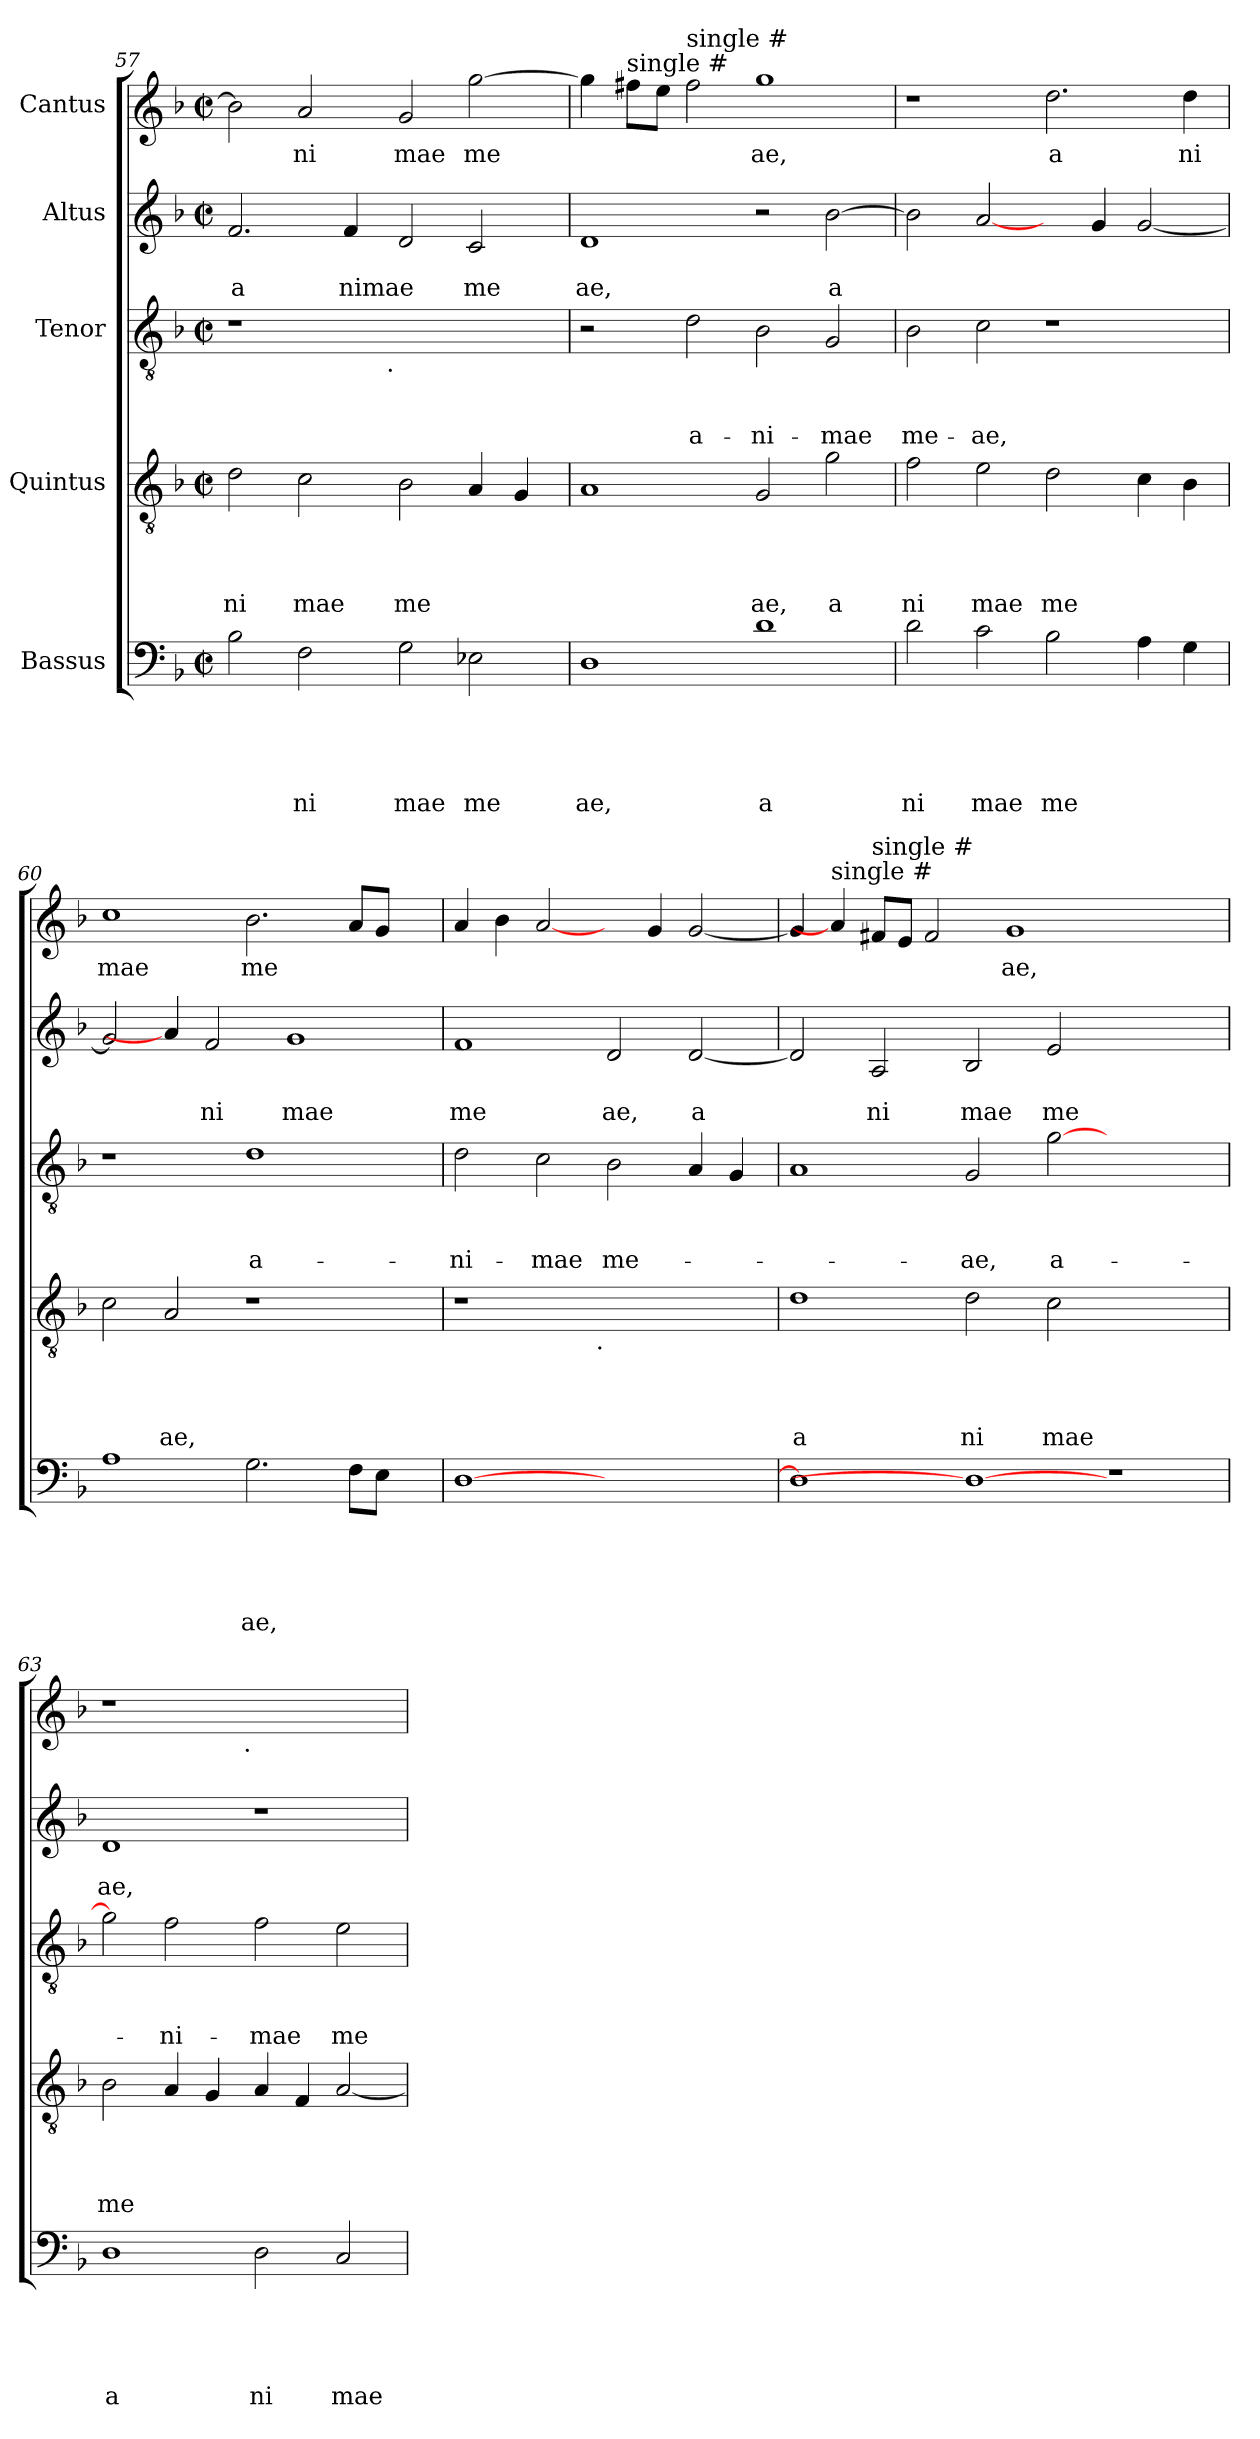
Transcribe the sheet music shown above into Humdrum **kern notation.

**kern	**text	**text	**text	**text	**text	**kern	**text	**text	**text	**text	**kern	**text	**text	**text	**kern	**text	**text	**kern	**text
*part5	*part5	*part5	*part5	*part5	*part5	*part4	*part4	*part4	*part4	*part4	*part3	*part3	*part3	*part3	*part2	*part2	*part2	*part1	*part1
*staff5	*staff5	*staff5	*staff5	*staff5	*staff5	*staff4	*staff4	*staff4	*staff4	*staff4	*staff3	*staff3	*staff3	*staff3	*staff2	*staff2	*staff2	*staff1	*staff1
*I"Bassus	*	*	*	*	*	*I"Quintus	*	*	*	*	*I"Tenor	*	*	*	*I"Altus	*	*	*I"Cantus	*
*clefF4	*	*	*	*	*	*clefGv2	*	*	*	*	*clefGv2	*	*	*	*clefG2	*	*	*clefG2	*
*k[b-]	*	*	*	*	*	*k[b-]	*	*	*	*	*k[b-]	*	*	*	*k[b-]	*	*	*k[b-]	*
*F:	*	*	*	*	*	*F:	*	*	*	*	*F:	*	*	*	*F:	*	*	*F:	*
*M2/2	*	*	*	*	*	*M2/2	*	*	*	*	*M2/2	*	*	*	*M2/2	*	*	*M2/2	*
*met(c|)	*	*	*	*	*	*met(c|)	*	*	*	*	*met(c|)	*	*	*	*met(c|)	*	*	*met(c|)	*
=57	=57	=57	=57	=57	=57	=57	=57	=57	=57	=57	=57	=57	=57	=57	=57	=57	=57	=57	=57
!	!	!	!	!	!	!	!	!	!	!LO:LY:b	!	!	!	!	!	!	!LO:LY:b	!	!
*	*	*	*	*	*	*	*	*	*	*	*^	*	*	*	*	*	*	*	*
2B-\	.	.	.	.	.	2d\	.	.	.	ni	1r	2ryy	.	.	.	2.f/	.	a	2b-\]	.
!	!	!	!	!	!LO:LY:b	!	!	!	!	!LO:LY:b	!	!	!	!	!	!	!	!	!	!LO:LY:b
2F\	.	.	.	.	ni	2c\	.	.	.	mae	.	4...ryy	.	.	.	.	.	.	2a/	ni
!	!	!	!	!	!	!	!	!	!	!	!	!	!	!	!	!	!	!LO:LY:b	!	!
.	.	.	.	.	.	.	.	.	.	.	.	.	.	.	.	4f/	.	nimae	.	.
!	!	!	!	!	!	!	!	!	!	!	!	!LO:TX:b:t=.	!	!	!	!	!	!	!	!
.	.	.	.	.	.	.	.	.	.	.	.	1ryy	.	.	.	.	.	.	.	.
!	!	!	!	!	!LO:LY:b	!	!	!	!	!LO:LY:b	!	!	!	!	!	!	!	!	!	!LO:LY:b
2G\	.	.	.	.	mae	2B-\	.	.	.	me	1ryy	.	.	.	.	2d/	.	.	2g/	mae
!	!	!	!	!	!LO:LY:b	!	!	!	!	!	!	!	!	!	!	!	!	!LO:LY:b	!	!LO:LY:b
2E-X\	.	.	.	.	me	4A/	.	.	.	.	.	.	.	.	.	2c/	.	me	[>2gg\	me
.	.	.	.	.	.	4G/	.	.	.	.	.	.	.	.	.	.	.	.	.	.
.	.	.	.	.	.	.	.	.	.	.	.	32ryy	.	.	.	.	.	.	.	.
=58	=58	=58	=58	=58	=58	=58	=58	=58	=58	=58	=58	=58	=58	=58	=58	=58	=58	=58	=58	=58
!	!	!	!	!	!LO:LY:b	!	!	!	!	!	!	!	!	!	!	!	!	!LO:LY:b	!	!
*	*	*	*	*	*	*	*	*	*	*	*v	*v	*	*	*	*	*	*	*	*
1D	.	.	.	.	ae,	1A	.	.	.	.	2r	.	.	.	1d	.	ae,	4gg\]	.
!	!	!	!	!	!	!	!	!	!	!	!	!	!	!	!	!	!	!LO:TX:a:t=single #	!
.	.	.	.	.	.	.	.	.	.	.	.	.	.	.	.	.	.	8ff#\L	.
.	.	.	.	.	.	.	.	.	.	.	.	.	.	.	.	.	.	8ee\J	.
!	!	!	!	!	!	!	!	!	!	!	!	!	!	!	!	!	!	!LO:TX:a:t=single #	!
!	!	!	!	!	!	!	!	!	!	!	!	!	!	!LO:LY:b	!	!	!	!	!
.	.	.	.	.	.	.	.	.	.	.	2d\	.	.	a-	.	.	.	2ff#\	.
!	!	!	!	!	!LO:LY:b	!	!	!	!	!LO:LY:b	!	!	!	!LO:LY:b	!	!	!	!	!LO:LY:b
1d	.	.	.	.	a	2G/	.	.	.	ae,	2B-\	.	.	-ni-	2r	.	.	1gg	ae,
!	!	!	!	!	!	!	!	!	!	!LO:LY:b	!	!	!	!LO:LY:b	!	!	!LO:LY:b	!	!
.	.	.	.	.	.	2g\	.	.	.	a	2G/	.	.	-mae	[>2b-\	.	a	.	.
=59	=59	=59	=59	=59	=59	=59	=59	=59	=59	=59	=59	=59	=59	=59	=59	=59	=59	=59	=59
!	!	!	!	!	!LO:LY:b	!	!	!	!	!LO:LY:b	!	!	!	!LO:LY:b	!	!	!	!	!
2d\	.	.	.	.	ni	2f\	.	.	.	ni	2B-\	.	.	me-	2b-\]	.	.	1r	.
!	!	!	!	!	!LO:LY:b	!	!	!	!	!LO:LY:b	!	!	!	!LO:LY:b	!	!	!	!	!
2c\	.	.	.	.	mae	2e\	.	.	.	mae	2c\	.	.	-ae,	[2a/	.	.	.	.
!	!	!	!	!	!LO:LY:b	!	!	!	!	!LO:LY:b	!	!	!	!	!	!	!	!	!LO:LY:b
2B-\	.	.	.	.	me	2d\	.	.	.	me	1r	.	.	.	4ryy	.	.	2.dd\	a
.	.	.	.	.	.	.	.	.	.	.	.	.	.	.	4g/	.	.	.	.
4A\	.	.	.	.	.	4c\	.	.	.	.	.	.	.	.	[<2g/	.	.	.	.
!	!	!	!	!	!	!	!	!	!	!	!	!	!	!	!	!	!	!	!LO:LY:b
4G\	.	.	.	.	.	4B-\	.	.	.	.	.	.	.	.	.	.	.	4dd\	ni
=60	=60	=60	=60	=60	=60	=60	=60	=60	=60	=60	=60	=60	=60	=60	=60	=60	=60	=60	=60
!	!	!	!	!	!	!	!	!	!	!	!	!	!	!	!	!	!	!	!LO:LY:b
1A	.	.	.	.	.	2c\	.	.	.	.	1r	.	.	.	2g/]	.	.	1cc	mae
!	!	!	!	!	!	!	!	!	!	!LO:LY:b	!	!	!	!	!	!	!	!	!
.	.	.	.	.	.	2A/	.	.	.	ae,	.	.	.	.	4a/]	.	.	.	.
!	!	!	!	!	!	!	!	!	!	!	!	!	!	!	!	!	!LO:LY:b	!	!
.	.	.	.	.	.	.	.	.	.	.	.	.	.	.	2f/	.	ni	.	.
!	!	!	!	!	!LO:LY:b	!	!	!	!	!	!	!	!	!LO:LY:b	!	!	!	!	!LO:LY:b
2.G\	.	.	.	.	ae,	1r	.	.	.	.	1d	.	.	a-	.	.	.	2.b-\	me
!	!	!	!	!	!	!	!	!	!	!	!	!	!	!	!	!	!LO:LY:b	!	!
.	.	.	.	.	.	.	.	.	.	.	.	.	.	.	1g	.	mae	.	.
8F\L	.	.	.	.	.	.	.	.	.	.	.	.	.	.	.	.	.	8a/L	.
8E\J	.	.	.	.	.	.	.	.	.	.	.	.	.	.	.	.	.	8g/J	.
4ryy	.	.	.	.	.	4ryy	.	.	.	.	4ryy	.	.	.	.	.	.	4ryy	.
=61	=61	=61	=61	=61	=61	=61	=61	=61	=61	=61	=61	=61	=61	=61	=61	=61	=61	=61	=61
!	!	!	!	!	!	!	!	!	!	!	!	!	!	!LO:LY:b	!	!	!LO:LY:b	!	!
*	*	*	*	*	*	*^	*	*	*	*	*	*	*	*	*	*	*	*	*
[<1D	.	.	.	.	.	1r	2ryy	.	.	.	.	2d\	.	.	-ni-	1f	.	me	4a/	.
.	.	.	.	.	.	.	.	.	.	.	.	.	.	.	.	.	.	.	4b-\	.
!	!	!	!	!	!	!	!	!	!	!	!	!	!	!	!LO:LY:b	!	!	!	!	!
.	.	.	.	.	.	.	4...ryy	.	.	.	.	2c\	.	.	-mae	.	.	.	[2a/	.
!	!	!	!	!	!	!	!LO:TX:b:t=.	!	!	!	!	!	!	!	!	!	!	!	!	!
.	.	.	.	.	.	.	1ryy	.	.	.	.	.	.	.	.	.	.	.	.	.
!	!	!	!	!	!	!	!	!	!	!	!	!	!	!	!LO:LY:b	!	!	!LO:LY:b	!	!
1ryy	.	.	.	.	.	1ryy	.	.	.	.	.	2B-\	.	.	me-	2d/	.	ae,	4ryy	.
.	.	.	.	.	.	.	.	.	.	.	.	.	.	.	.	.	.	.	4g/	.
!	!	!	!	!	!	!	!	!	!	!	!	!	!	!	!	!	!	!LO:LY:b	!	!
.	.	.	.	.	.	.	.	.	.	.	.	4A/	.	.	.	[<2d/	.	a	[<2g/	.
.	.	.	.	.	.	.	.	.	.	.	.	4G/	.	.	.	.	.	.	.	.
.	.	.	.	.	.	.	32ryy	.	.	.	.	.	.	.	.	.	.	.	.	.
!!LO:PB:g=z
=62	=62	=62	=62	=62	=62	=62	=62	=62	=62	=62	=62	=62	=62	=62	=62	=62	=62	=62	=62	=62
!	!	!	!	!	!	!	!	!	!	!	!LO:LY:b	!	!	!	!	!	!	!	!	!
*	*	*	*	*	*	*v	*v	*	*	*	*	*	*	*	*	*	*	*	*	*
1D]	.	.	.	.	.	1d	.	.	.	a	1A	.	.	.	2d/]	.	.	4g/]	.
!	!	!	!	!	!	!	!	!	!	!	!	!	!	!	!	!	!	!LO:TX:a:t=single #	!
.	.	.	.	.	.	.	.	.	.	.	.	.	.	.	.	.	.	4a/]	.
!	!	!	!	!	!	!	!	!	!	!	!	!	!	!	!	!	!	!LO:TX:a:t=single #	!
!	!	!	!	!	!	!	!	!	!	!	!	!	!	!	!	!	!LO:LY:b	!	!
.	.	.	.	.	.	.	.	.	.	.	.	.	.	.	2A/	.	ni	8f#/L	.
.	.	.	.	.	.	.	.	.	.	.	.	.	.	.	.	.	.	8e/J	.
.	.	.	.	.	.	.	.	.	.	.	.	.	.	.	.	.	.	2f#/	.
!	!	!	!	!	!	!	!	!	!	!LO:LY:b	!	!	!	!LO:LY:b	!	!	!LO:LY:b	!	!
1D_	.	.	.	.	.	2d\	.	.	.	ni	2G/	.	.	-ae,	2B-/	.	mae	.	.
!	!	!	!	!	!	!	!	!	!	!	!	!	!	!	!	!	!	!	!LO:LY:b
.	.	.	.	.	.	.	.	.	.	.	.	.	.	.	.	.	.	1g	ae,
!	!	!	!	!	!	!	!	!	!	!LO:LY:b	!	!	!	!LO:LY:b	!	!	!LO:LY:b	!	!
.	.	.	.	.	.	2c\	.	.	.	mae	[>2g\	.	.	a-	2e/	.	me	.	.
1r	.	.	.	.	.	1ryy	.	.	.	.	1ryy	.	.	.	1ryy	.	.	.	.
.	.	.	.	.	.	.	.	.	.	.	.	.	.	.	.	.	.	2.ryy	.
=63	=63	=63	=63	=63	=63	=63	=63	=63	=63	=63	=63	=63	=63	=63	=63	=63	=63	=63	=63
!	!	!	!	!	!LO:LY:b	!	!	!	!	!LO:LY:b	!	!	!	!	!	!	!LO:LY:b	!	!
*	*	*	*	*	*	*	*	*	*	*	*	*	*	*	*	*	*	*^	*
1D	.	.	.	.	a	2B-\	.	.	.	me	2g\]	.	.	.	1d	.	ae,	1r	2ryy	.
!	!	!	!	!	!	!	!	!	!	!	!	!	!	!LO:LY:b	!	!	!	!	!	!
.	.	.	.	.	.	4A/	.	.	.	.	2f\	.	.	-ni-	.	.	.	.	4...ryy	.
.	.	.	.	.	.	4G/	.	.	.	.	.	.	.	.	.	.	.	.	.	.
!	!	!	!	!	!	!	!	!	!	!	!	!	!	!	!	!	!	!	!LO:TX:b:t=.	!
.	.	.	.	.	.	.	.	.	.	.	.	.	.	.	.	.	.	.	1ryy	.
!	!	!	!	!	!LO:LY:b	!	!	!	!	!	!	!	!	!LO:LY:b	!	!	!	!	!	!
2D\	.	.	.	.	ni	4A/	.	.	.	.	2f\	.	.	-mae	1r	.	.	1ryy	.	.
.	.	.	.	.	.	4F/	.	.	.	.	.	.	.	.	.	.	.	.	.	.
!	!	!	!	!	!LO:LY:b	!	!	!	!	!	!	!	!	!LO:LY:b	!	!	!	!	!	!
2C/	.	.	.	.	mae	[<2A/	.	.	.	.	2e\	.	.	me-	.	.	.	.	.	.
.	.	.	.	.	.	.	.	.	.	.	.	.	.	.	.	.	.	.	32ryy	.
*	*	*	*	*	*	*	*	*	*	*	*	*	*	*	*	*	*	*v	*v	*
=	=	=	=	=	=	=	=	=	=	=	=	=	=	=	=	=	=	=	=
*-	*-	*-	*-	*-	*-	*-	*-	*-	*-	*-	*-	*-	*-	*-	*-	*-	*-	*-	*-
